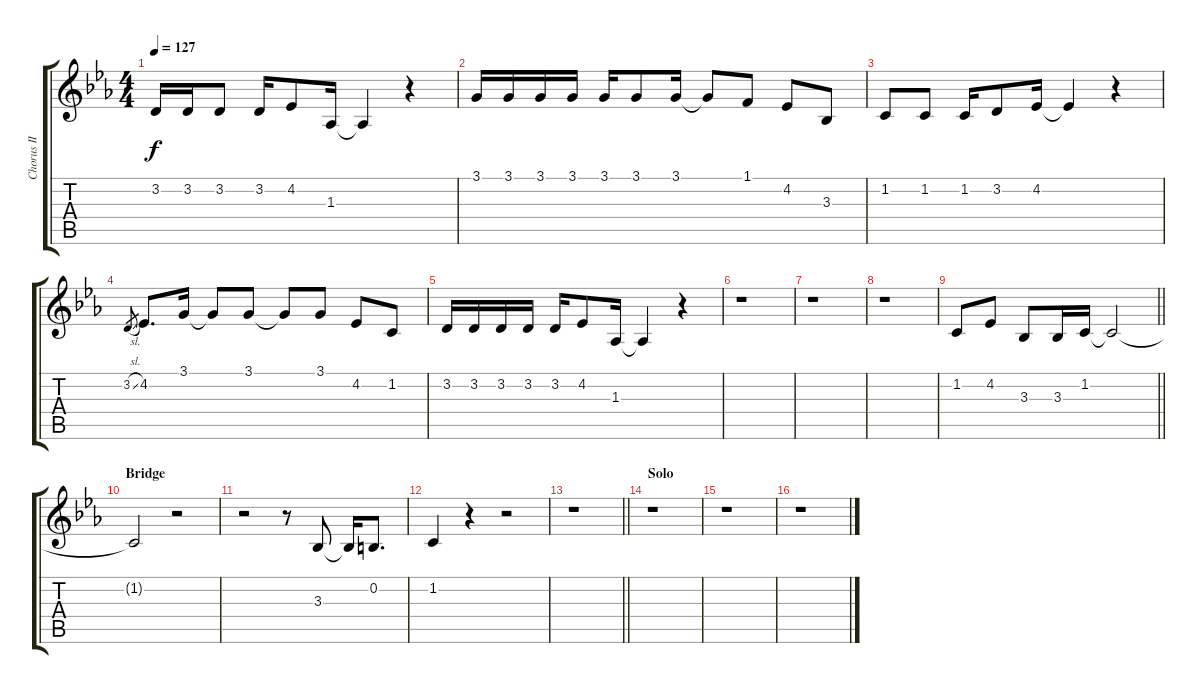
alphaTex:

\track ("Chorus II" "Chorus II") {instrument voiceoohs}
\staff {score tabs}
\tuning (E4 B3 G3 D3 A2 E2) {hide}
\ts (4 4)
\tempo 127
\clef g2
\ks eb
3.2.16{dy f} 3.2.16 3.2.8 3.2.16 4.2.8 1.3.16 1.3{t}.4 r.4 |
3.1.16 3.1.16 3.1.16 3.1.16 3.1.16 3.1.8 3.1.16 3.1{t}.8 1.1.8 4.2.8 3.3.8 |
1.2.8 1.2.8 1.2.16 3.2.8 4.2.16 4.2{t}.4 r.4 |
3.2{sl}.8{gr} 4.2.8{d} 3.1.16 3.1{t}.8 3.1.8 3.1{t}.8 3.1.8 4.2.8 1.2.8 |
3.2.16 3.2.16 3.2.16 3.2.16 3.2.16 4.2.8 1.3.16 1.3{t}.4 r.4 |
r.1 |
r.1 |
r.1 |
\barLineRight lightlight
1.2.8 4.2.8 3.3.8 3.3.16 1.2.16 1.2{t}.2 |
\section ("" "Bridge")
1.2{t}.2 r.2 |
r.2 r.8 3.3.8 3.3{t}.16 0.2.8{d} |
1.2.4 r.4 r.2 |
\barLineRight lightlight
r.1 |
\section ("" "Solo")
r.1 |
r.1 |
r.1
